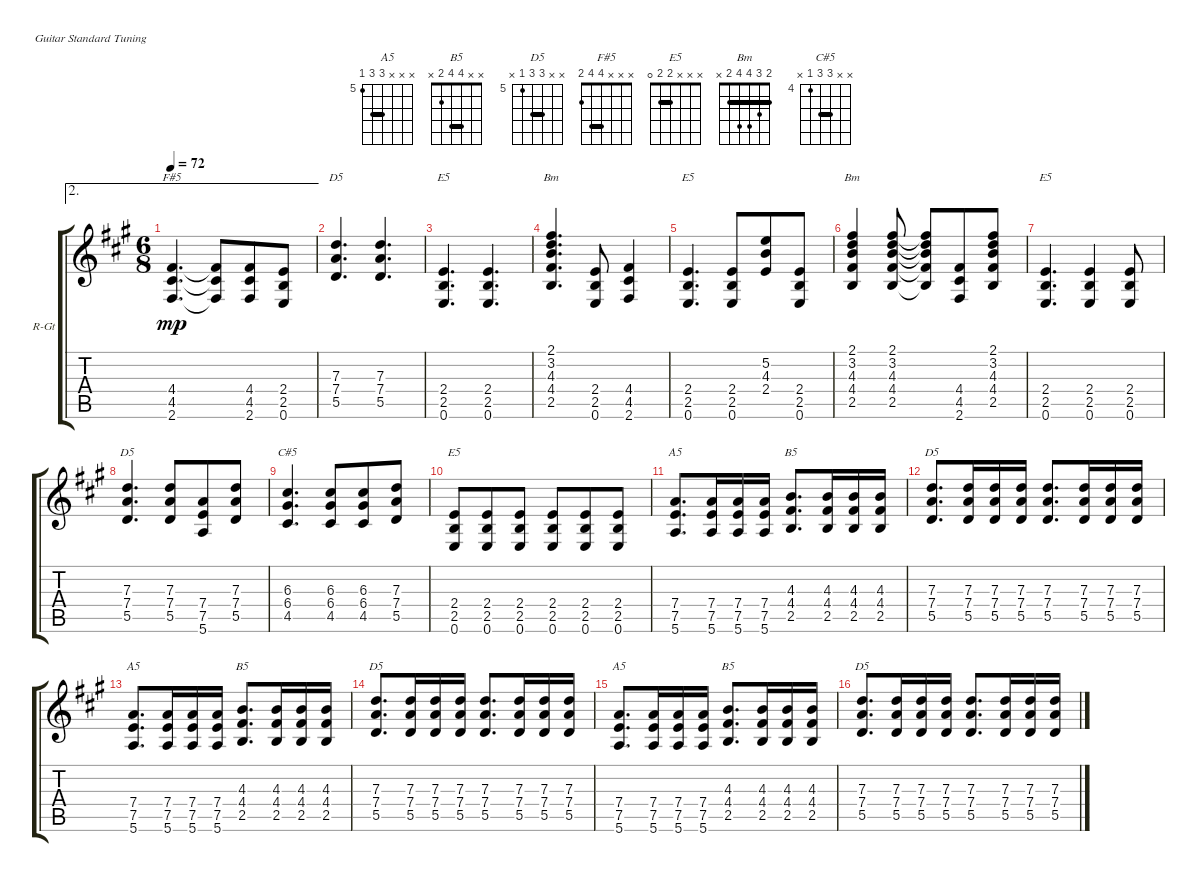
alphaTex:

\defaultSystemsLayout 4
\bracketExtendMode groupsimilarinstruments
\firstSystemTrackNameOrientation horizontal
\otherSystemsTrackNameOrientation horizontal
\track ("Rhythm Guitar" "R-Gt") {instrument acousticguitarsteel}
\staff {score tabs}
\tuning (E4 B3 G3 D3 A2 E2)
\chord ("A5" x x x 7 7 5) {firstfret 5 barre 7}
\chord ("B5" x x 4 4 2 x) {barre 4}
\chord ("D5" x x 7 7 5 x) {firstfret 5 barre 7}
\chord ("F#5" x x x 4 4 2) {barre 4}
\chord ("E5" x x x 2 2 0) {barre 2}
\chord ("Bm" 2 3 4 4 2 x) {barre 2}
\chord ("C#5" x x 6 6 4 x) {firstfret 4 barre 6}
\ae 2
\ts (6 8)
\tempo 72
\clef g2
\scale
0.322917
\ks a
(4.5 2.6 4.4).4{d ch "F#5" dy mp} (2.6{t} 4.4{t} 4.5{t}).8 (4.5 2.6 4.4).8 (2.5 2.4 0.6).8 |
\scale
0.333333 (5.5 7.4 7.3).4{d ch "D5"} (7.3 7.4 5.5).4{d} |
\scale
0.333333 (2.5 0.6 2.4).4{d ch "E5"} (2.5 2.4 0.6).4{d} |
\scale
0.333333 (2.1 3.2 4.3 4.4 2.5).4{d ch "Bm"} (2.5 0.6 2.4).8 (4.5 4.4 2.6).4 |
\scale
0.333333 (2.5 0.6 2.4).4{d ch "E5"} (2.5 0.6 2.4).8 (4.3 5.2 2.4).8 (2.5 2.4 0.6).8 |
\scale
0.333333 (2.1 3.2 4.3 4.4 2.5).4{ch "Bm"} (2.5 4.4 4.3 3.2 2.1).8 (2.5{t} 4.4{t} 4.3{t} 3.2{t} 2.1{t}).8 (4.5 4.4 2.6).8 (2.5 4.4 4.3 3.2 2.1).8 |
\scale
0.333333 (2.5 0.6 2.4).4{d ch "E5"} (2.5 2.4 0.6).4 (2.5 0.6 2.4).8 |
\scale
0.333333 (5.5 7.4 7.3).4{d ch "D5"} (7.3 7.4 5.5).8 (7.4 5.6 7.5).8 (5.5 7.4 7.3).8 |
\scale
0.333333 (4.5 6.4 6.3).4{d ch "C#5"} (6.3 6.4 4.5).8 (4.5 6.4 6.3).8 (5.5 7.4 7.3).8 |
\scale
0.333333 (2.5 0.6 2.4).8{ch "E5"} (2.5 2.4 0.6).8 (2.5 0.6 2.4).8 (2.5 2.4 0.6).8 (2.5 0.6 2.4).8 (2.5 2.4 0.6).8 |
\scale
0.333333 (7.4 5.6 7.5).8{d ch "A5"} (7.4 7.5 5.6).16 (7.4 5.6 7.5).16 (7.4 7.5 5.6).16 (4.3 4.4 2.5).8{d ch "B5"} (4.3 4.4 2.5).16 (4.3 4.4 2.5).16 (4.3 4.4 2.5).16 |
\scale
0.333333 (7.3 5.5 7.4).8{d ch "D5"} (7.3 7.4 5.5).16 (7.3 5.5 7.4).16 (7.3 7.4 5.5).16 (7.3 5.5 7.4).8{d} (7.3 7.4 5.5).16 (7.3 7.4 5.5).16 (7.3 7.4 5.5).16 |
\scale
0.333333 (7.4 5.6 7.5).8{d ch "A5"} (7.4 7.5 5.6).16 (7.4 5.6 7.5).16 (7.4 7.5 5.6).16 (4.3 4.4 2.5).8{d ch "B5"} (4.3 4.4 2.5).16 (4.3 4.4 2.5).16 (4.3 4.4 2.5).16 |
\scale
0.333333 (7.3 5.5 7.4).8{d ch "D5"} (7.3 7.4 5.5).16 (7.3 5.5 7.4).16 (7.3 7.4 5.5).16 (7.3 5.5 7.4).8{d} (7.3 7.4 5.5).16 (7.3 7.4 5.5).16 (7.3 7.4 5.5).16 |
\scale
0.333333 (7.4 5.6 7.5).8{d ch "A5"} (7.4 7.5 5.6).16 (7.4 5.6 7.5).16 (7.4 7.5 5.6).16 (4.3 4.4 2.5).8{d ch "B5"} (4.3 4.4 2.5).16 (4.3 4.4 2.5).16 (4.3 4.4 2.5).16 |
\scale
0.333333 (7.3 5.5 7.4).8{d ch "D5"} (7.3 7.4 5.5).16 (7.3 5.5 7.4).16 (7.3 7.4 5.5).16 (7.3 5.5 7.4).8{d} (7.3 7.4 5.5).16 (7.3 7.4 5.5).16 (7.3 7.4 5.5).16
